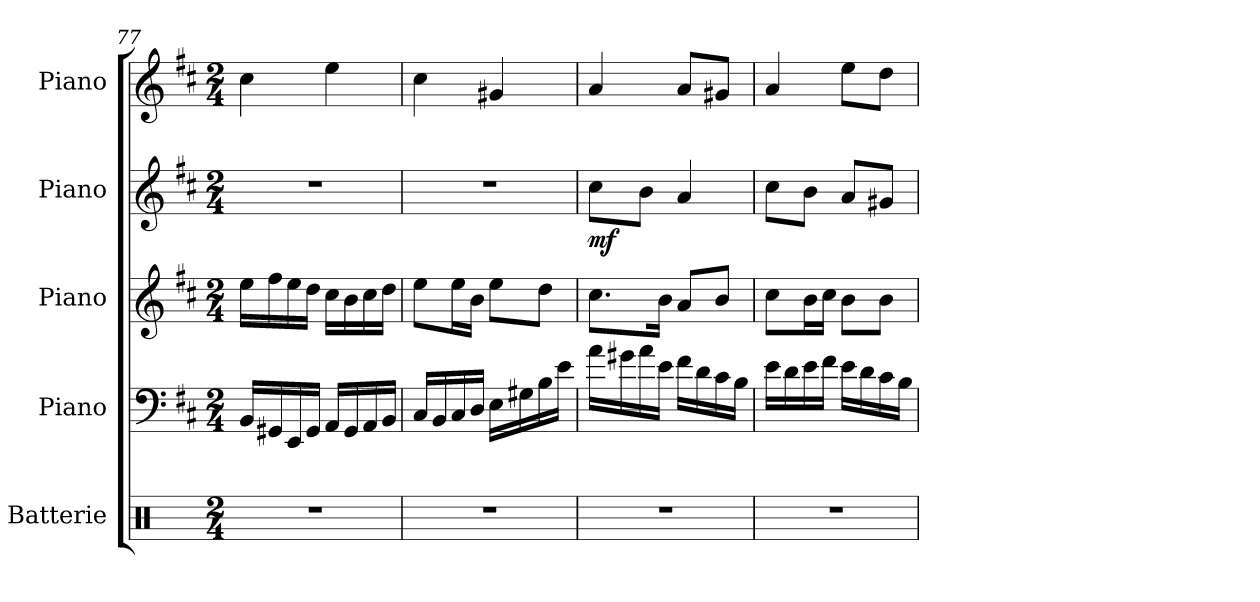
**kern	**kern	**kern	**kern	**dynam	**kern
*part5	*part4	*part3	*part2	*part2	*part1
*staff5	*staff4	*staff3	*staff2	*staff2	*staff1
*I"Batterie	*I"Piano	*I"Piano	*I"Piano	*	*I"Piano
*I'Batt.	*I'Pia.	*I'Pia.	*I'Pia.	*	*I'Pia.
*clefX	*clefF4	*clefG2	*clefG2	*	*clefG2
*k[]	*k[f#c#]	*k[f#c#]	*k[f#c#]	*	*k[f#c#]
*M2/4	*M2/4	*M2/4	*M2/4	*	*M2/4
=77	=77	=77	=77	=77	=77
2r	16BB/LL	16ee\LL	2r	.	4cc#\
.	16GG#X/	16ff#\	.	.	.
.	16EE/	16ee\	.	.	.
.	16GG#/JJ	16dd\JJ	.	.	.
.	16AA/LL	16cc#\LL	.	.	4ee\
.	16GG#/	16b\	.	.	.
.	16AA/	16cc#\	.	.	.
.	16BB/JJ	16dd\JJ	.	.	.
=78	=78	=78	=78	=78	=78
2r	16C#/LL	8ee\L	2r	.	4cc#\
.	16BB/	.	.	.	.
.	16C#/	16ee\L	.	.	.
.	16D/JJ	16b\JJ	.	.	.
.	16E\LL	8ee\L	.	.	4g#X/
.	16G#X\	.	.	.	.
.	16B\	8dd\J	.	.	.
.	16e\JJ	.	.	.	.
!!LO:PB:g=z
=79	=79	=79	=79	=79	=79
!	!	!	!	!LO:DY:b	!
2r	16a\LL	8.cc#\L	8cc#\L	mf	4a/
.	16g#X\	.	.	.	.
.	16a\	.	8b\J	.	.
.	16e\JJ	16b\Jk	.	.	.
.	16f#\LL	8a/L	4a/	.	8a/L
.	16d\	.	.	.	.
.	16c#\	8b/J	.	.	8g#X/J
.	16B\JJ	.	.	.	.
=80	=80	=80	=80	=80	=80
2r	16e\LL	8cc#\L	8cc#\L	.	4a/
.	16d\	.	.	.	.
.	16e\	16b\L	8b\J	.	.
.	16f#\JJ	16cc#\JJ	.	.	.
.	16e\LL	8b\L	8a/L	.	8ee\L
.	16d\	.	.	.	.
.	16c#\	8b\J	8g#X/J	.	8dd\J
.	16B\JJ	.	.	.	.
=	=	=	=	=	=
*-	*-	*-	*-	*-	*-
